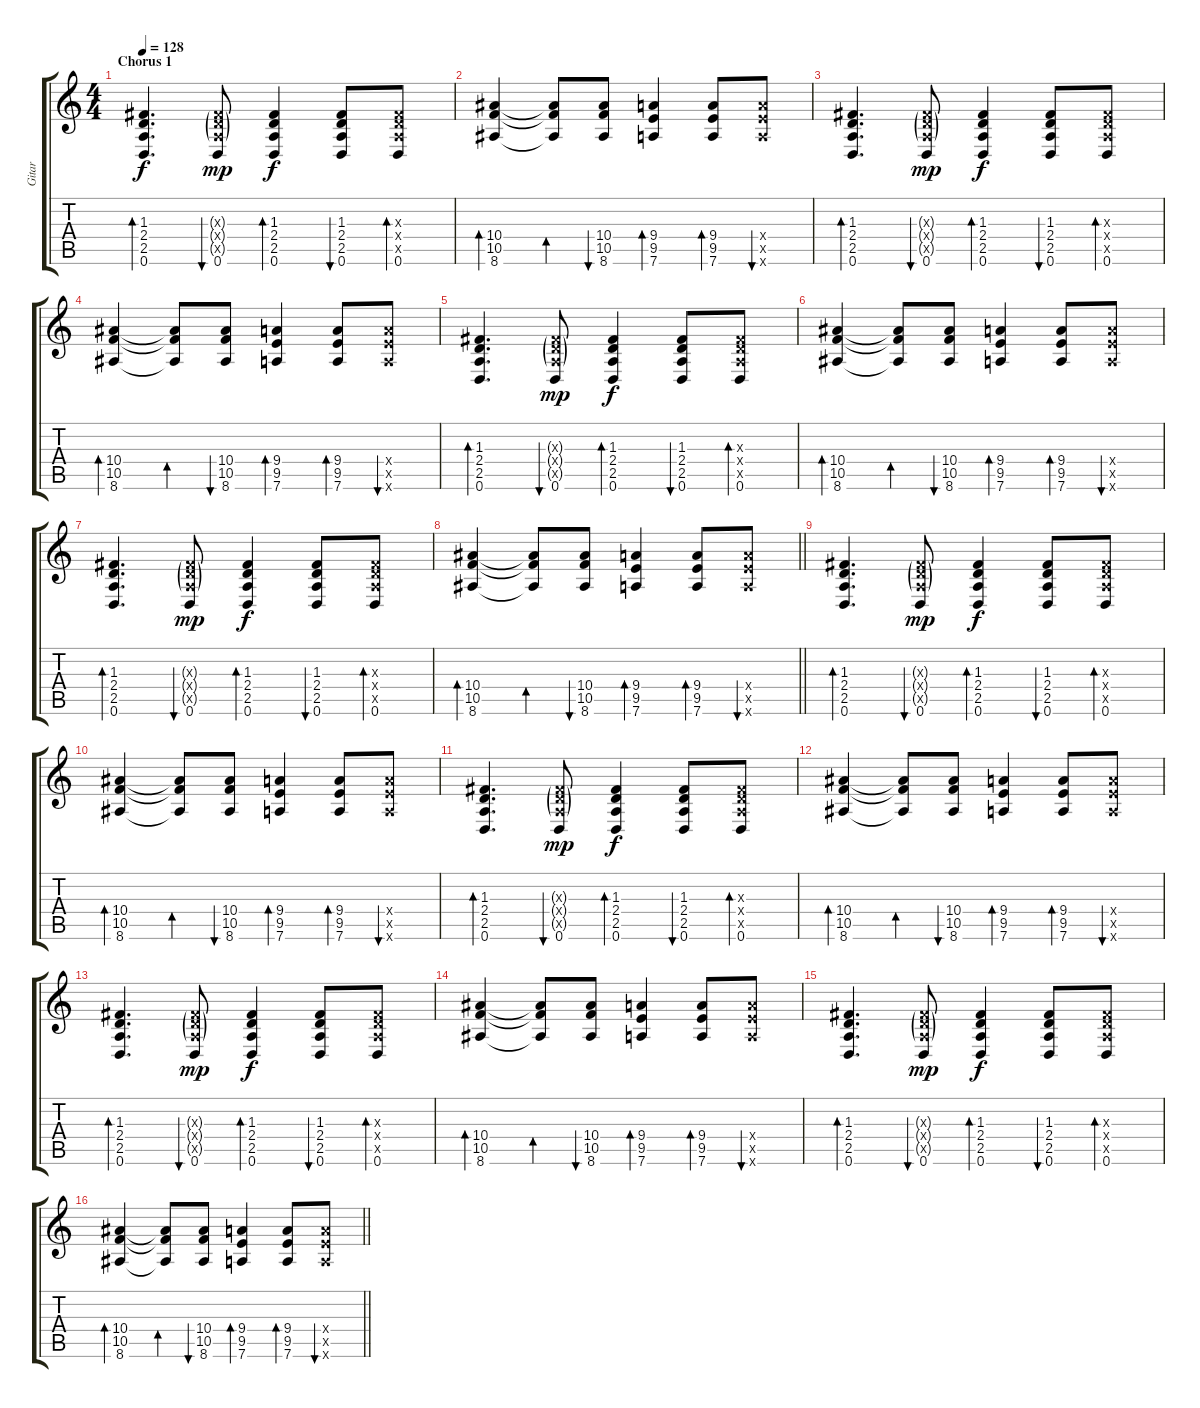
\track ("Gitar" "Gitar") {instrument acousticguitarsteel}
\staff {score tabs}
\tuning (D4 A3 F3 C3 G2 D2) {hide}
\ts (4 4)
\section ("" "Chorus 1")
\tempo 128
\clef g2
\ks c
(1.3 2.4 2.5 0.6).4{d bd 60 dy f} (1.3{g x} 2.4{g x} 2.5{g x} 0.6).8{bu 60 dy mp} (1.3 2.4 2.5 0.6).4{bd 60 dy f} (1.3 2.4 2.5 0.6).8{bu 60} (1.3{x} 2.4{x} 2.5{x} 0.6).8{bd 60} |
(10.4 10.5 8.6).4{bd 60} (10.4{t} 10.5{t} 8.6{t}).8{bd 60} (10.4 10.5 8.6).8{bu 60} (9.4 9.5 7.6).4{bd 60} (9.4 9.5 7.6).8{bd 60} (9.4{x} 9.5{x} 7.6{x}).8{bu 60} |
(1.3 2.4 2.5 0.6).4{d bd 60} (1.3{g x} 2.4{g x} 2.5{g x} 0.6).8{bu 60 dy mp} (1.3 2.4 2.5 0.6).4{bd 60 dy f} (1.3 2.4 2.5 0.6).8{bu 60} (1.3{x} 2.4{x} 2.5{x} 0.6).8{bd 60} |
(10.4 10.5 8.6).4{bd 60} (10.4{t} 10.5{t} 8.6{t}).8{bd 60} (10.4 10.5 8.6).8{bu 60} (9.4 9.5 7.6).4{bd 60} (9.4 9.5 7.6).8{bd 60} (9.4{x} 9.5{x} 7.6{x}).8{bu 60} |
(1.3 2.4 2.5 0.6).4{d bd 60} (1.3{g x} 2.4{g x} 2.5{g x} 0.6).8{bu 60 dy mp} (1.3 2.4 2.5 0.6).4{bd 60 dy f} (1.3 2.4 2.5 0.6).8{bu 60} (1.3{x} 2.4{x} 2.5{x} 0.6).8{bd 60} |
(10.4 10.5 8.6).4{bd 60} (10.4{t} 10.5{t} 8.6{t}).8{bd 60} (10.4 10.5 8.6).8{bu 60} (9.4 9.5 7.6).4{bd 60} (9.4 9.5 7.6).8{bd 60} (9.4{x} 9.5{x} 7.6{x}).8{bu 60} |
(1.3 2.4 2.5 0.6).4{d bd 60} (1.3{g x} 2.4{g x} 2.5{g x} 0.6).8{bu 60 dy mp} (1.3 2.4 2.5 0.6).4{bd 60 dy f} (1.3 2.4 2.5 0.6).8{bu 60} (1.3{x} 2.4{x} 2.5{x} 0.6).8{bd 60} |
\barLineRight lightlight
(10.4 10.5 8.6).4{bd 60} (10.4{t} 10.5{t} 8.6{t}).8{bd 60} (10.4 10.5 8.6).8{bu 60} (9.4 9.5 7.6).4{bd 60} (9.4 9.5 7.6).8{bd 60} (9.4{x} 9.5{x} 7.6{x}).8{bu 60} |
(1.3 2.4 2.5 0.6).4{d bd 60} (1.3{g x} 2.4{g x} 2.5{g x} 0.6).8{bu 60 dy mp} (1.3 2.4 2.5 0.6).4{bd 60 dy f} (1.3 2.4 2.5 0.6).8{bu 60} (1.3{x} 2.4{x} 2.5{x} 0.6).8{bd 60} |
(10.4 10.5 8.6).4{bd 60} (10.4{t} 10.5{t} 8.6{t}).8{bd 60} (10.4 10.5 8.6).8{bu 60} (9.4 9.5 7.6).4{bd 60} (9.4 9.5 7.6).8{bd 60} (9.4{x} 9.5{x} 7.6{x}).8{bu 60} |
(1.3 2.4 2.5 0.6).4{d bd 60} (1.3{g x} 2.4{g x} 2.5{g x} 0.6).8{bu 60 dy mp} (1.3 2.4 2.5 0.6).4{bd 60 dy f} (1.3 2.4 2.5 0.6).8{bu 60} (1.3{x} 2.4{x} 2.5{x} 0.6).8{bd 60} |
(10.4 10.5 8.6).4{bd 60} (10.4{t} 10.5{t} 8.6{t}).8{bd 60} (10.4 10.5 8.6).8{bu 60} (9.4 9.5 7.6).4{bd 60} (9.4 9.5 7.6).8{bd 60} (9.4{x} 9.5{x} 7.6{x}).8{bu 60} |
(1.3 2.4 2.5 0.6).4{d bd 60} (1.3{g x} 2.4{g x} 2.5{g x} 0.6).8{bu 60 dy mp} (1.3 2.4 2.5 0.6).4{bd 60 dy f} (1.3 2.4 2.5 0.6).8{bu 60} (1.3{x} 2.4{x} 2.5{x} 0.6).8{bd 60} |
(10.4 10.5 8.6).4{bd 60} (10.4{t} 10.5{t} 8.6{t}).8{bd 60} (10.4 10.5 8.6).8{bu 60} (9.4 9.5 7.6).4{bd 60} (9.4 9.5 7.6).8{bd 60} (9.4{x} 9.5{x} 7.6{x}).8{bu 60} |
(1.3 2.4 2.5 0.6).4{d bd 60} (1.3{g x} 2.4{g x} 2.5{g x} 0.6).8{bu 60 dy mp} (1.3 2.4 2.5 0.6).4{bd 60 dy f} (1.3 2.4 2.5 0.6).8{bu 60} (1.3{x} 2.4{x} 2.5{x} 0.6).8{bd 60} |
\barLineRight lightlight
(10.4 10.5 8.6).4{bd 60} (10.4{t} 10.5{t} 8.6{t}).8{bd 60} (10.4 10.5 8.6).8{bu 60} (9.4 9.5 7.6).4{bd 60} (9.4 9.5 7.6).8{bd 60} (9.4{x} 9.5{x} 7.6{x}).8{bu 60}
